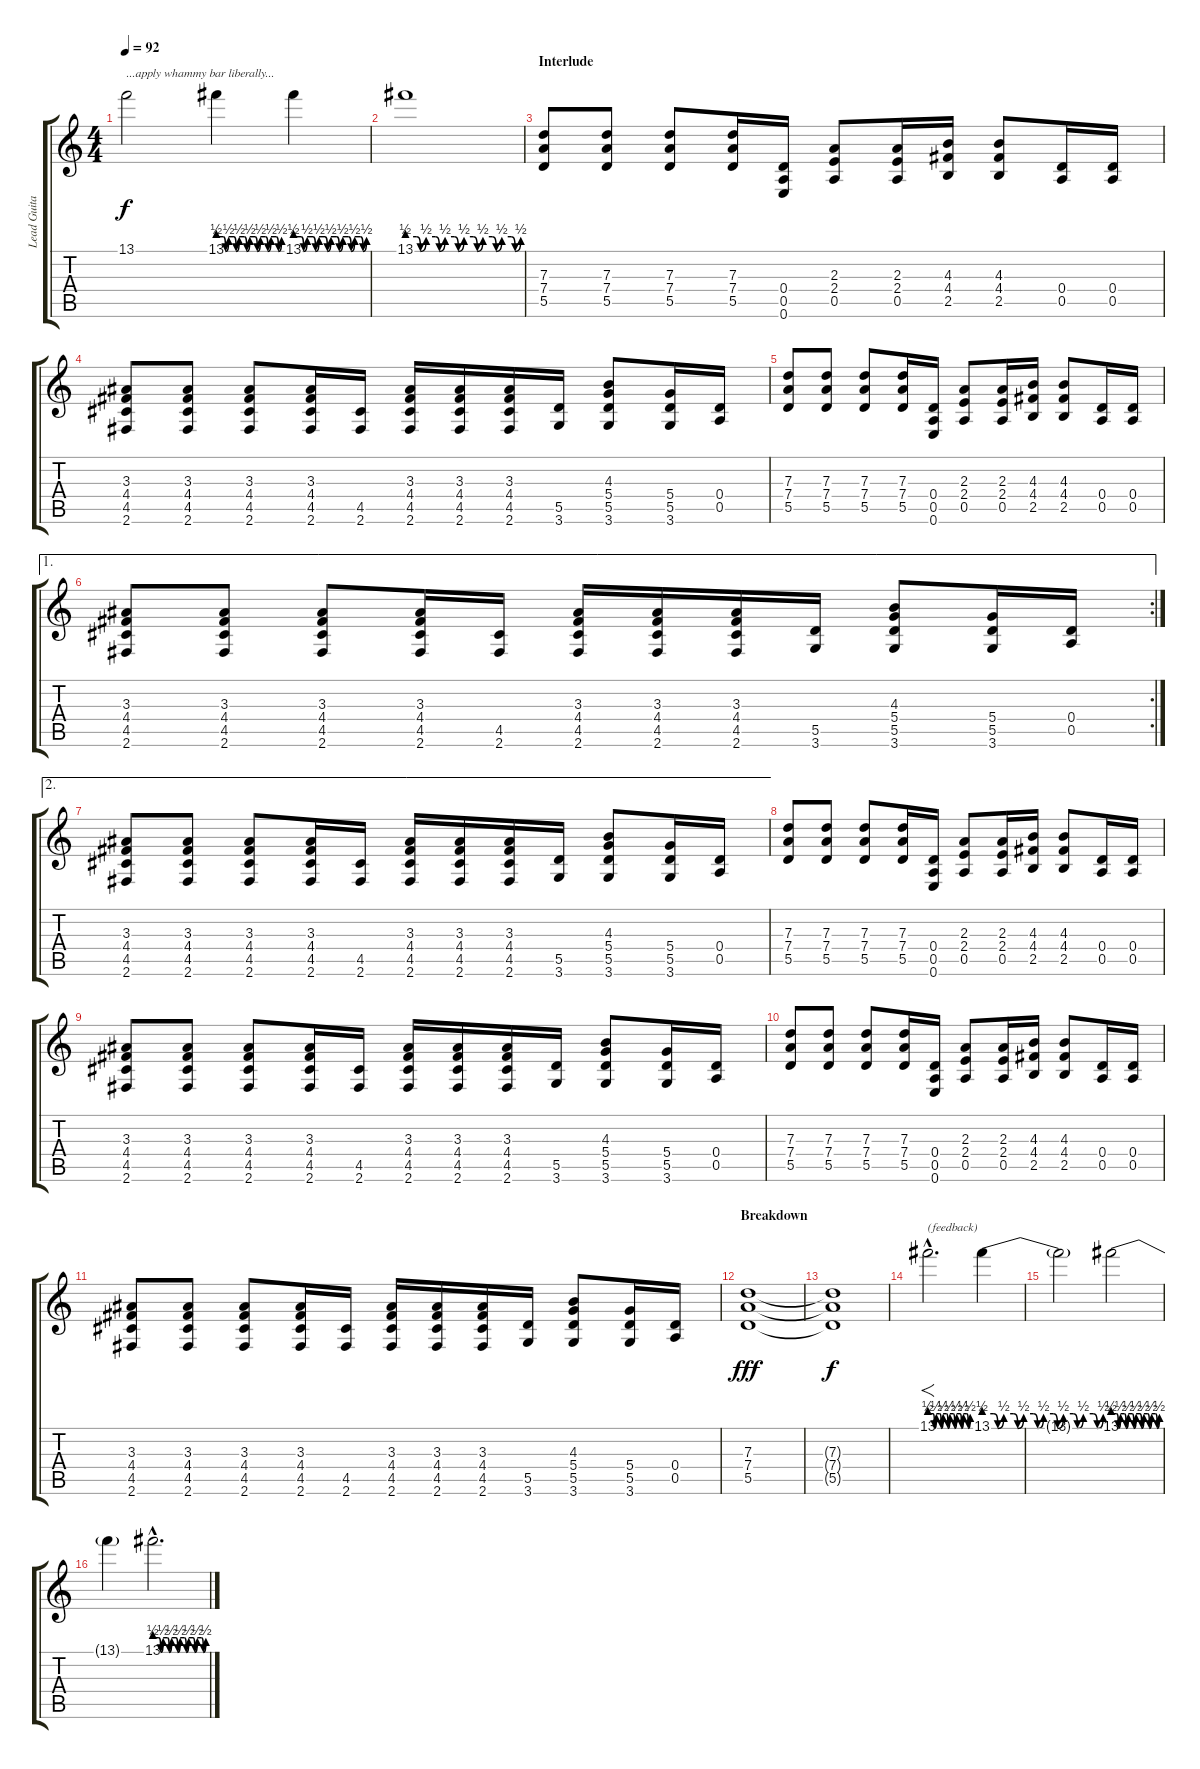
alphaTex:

\track ("Lead Guitar" "Lead Guita") {instrument overdrivenguitar}
\staff {score tabs}
\tuning (E4 B3 G3 D3 A2 E2) {hide}
\ts (4 4)
\tempo 92
\clef g2
\ks c
13.1{t}.2{txt "...apply whammy bar liberally..." dy f} 13.1{be (custom 0 2 5 2 7 0 10 2 15 2 17 0 20 2 25 2 27 0 30 2 35 2 37 0 40 2 45 2 47 0 50 2 55 2 57 0 60 2)}.4 13.1{be (custom 0 2 5 2 7 0 10 2 15 2 17 0 20 2 25 2 27 0 30 2 35 2 37 0 40 2 45 2 47 0 50 2 55 2 57 0 60 2)}.4 |
13.1{be (custom 0 2 5 2 7 0 10 2 15 2 17 0 20 2 25 2 27 0 30 2 35 2 37 0 40 2 45 2 47 0 50 2 55 2 57 0 60 2)}.1 |
\section ("" "Interlude")
(7.3 7.4 5.5).8 (7.3 7.4 5.5).8 (7.3 7.4 5.5).8 (7.3 7.4 5.5).16 (0.4 0.5 0.6).16 (2.3 2.4 0.5).8 (2.3 2.4 0.5).16 (4.3 4.4 2.5).16 (4.3 4.4 2.5).8 (0.4 0.5).16 (0.4 0.5).16 |
(3.3 4.4 4.5 2.6).8 (3.3 4.4 4.5 2.6).8 (3.3 4.4 4.5 2.6).8 (3.3 4.4 4.5 2.6).16 (4.5 2.6).16 (3.3 4.4 4.5 2.6).16 (3.3 4.4 4.5 2.6).16 (3.3 4.4 4.5 2.6).16 (5.5 3.6).16 (4.3 5.4 5.5 3.6).8 (5.4 5.5 3.6).16 (0.4 0.5).16 |
(7.3 7.4 5.5).8 (7.3 7.4 5.5).8 (7.3 7.4 5.5).8 (7.3 7.4 5.5).16 (0.4 0.5 0.6).16 (2.3 2.4 0.5).8 (2.3 2.4 0.5).16 (4.3 4.4 2.5).16 (4.3 4.4 2.5).8 (0.4 0.5).16 (0.4 0.5).16 |
\ae 1
\rc 2
(3.3 4.4 4.5 2.6).8 (3.3 4.4 4.5 2.6).8 (3.3 4.4 4.5 2.6).8 (3.3 4.4 4.5 2.6).16 (4.5 2.6).16 (3.3 4.4 4.5 2.6).16 (3.3 4.4 4.5 2.6).16 (3.3 4.4 4.5 2.6).16 (5.5 3.6).16 (4.3 5.4 5.5 3.6).8 (5.4 5.5 3.6).16 (0.4 0.5).16 |
\ae 2
(3.3 4.4 4.5 2.6).8 (3.3 4.4 4.5 2.6).8 (3.3 4.4 4.5 2.6).8 (3.3 4.4 4.5 2.6).16 (4.5 2.6).16 (3.3 4.4 4.5 2.6).16 (3.3 4.4 4.5 2.6).16 (3.3 4.4 4.5 2.6).16 (5.5 3.6).16 (4.3 5.4 5.5 3.6).8 (5.4 5.5 3.6).16 (0.4 0.5).16 |
(7.3 7.4 5.5).8 (7.3 7.4 5.5).8 (7.3 7.4 5.5).8 (7.3 7.4 5.5).16 (0.4 0.5 0.6).16 (2.3 2.4 0.5).8 (2.3 2.4 0.5).16 (4.3 4.4 2.5).16 (4.3 4.4 2.5).8 (0.4 0.5).16 (0.4 0.5).16 |
(3.3 4.4 4.5 2.6).8 (3.3 4.4 4.5 2.6).8 (3.3 4.4 4.5 2.6).8 (3.3 4.4 4.5 2.6).16 (4.5 2.6).16 (3.3 4.4 4.5 2.6).16 (3.3 4.4 4.5 2.6).16 (3.3 4.4 4.5 2.6).16 (5.5 3.6).16 (4.3 5.4 5.5 3.6).8 (5.4 5.5 3.6).16 (0.4 0.5).16 |
(7.3 7.4 5.5).8 (7.3 7.4 5.5).8 (7.3 7.4 5.5).8 (7.3 7.4 5.5).16 (0.4 0.5 0.6).16 (2.3 2.4 0.5).8 (2.3 2.4 0.5).16 (4.3 4.4 2.5).16 (4.3 4.4 2.5).8 (0.4 0.5).16 (0.4 0.5).16 |
(3.3 4.4 4.5 2.6).8 (3.3 4.4 4.5 2.6).8 (3.3 4.4 4.5 2.6).8 (3.3 4.4 4.5 2.6).16 (4.5 2.6).16 (3.3 4.4 4.5 2.6).16 (3.3 4.4 4.5 2.6).16 (3.3 4.4 4.5 2.6).16 (5.5 3.6).16 (4.3 5.4 5.5 3.6).8 (5.4 5.5 3.6).16 (0.4 0.5).16 |
\section ("" "Breakdown")
(7.3 7.4 5.5).1{dy fff} |
(7.3{t} 7.4{t} 5.5{t}).1{dy f volume 4} |
13.1{be (custom 0 2 5 2 7 0 10 2 15 2 17 0 20 2 25 2 27 0 30 2 35 2 37 0 40 2 45 2 47 0 50 2 55 2 57 0 60 2) hac}.2{f d txt "(feedback)" volume 11} 13.1{be (custom 0 2 5 2 7 0 10 2 15 2 17 0 20 2 25 2 27 0 30 2 35 2 37 0 40 2 45 2 47 0 50 2 55 2 57 0 60 2)}.4 |
13.1{t}.2 13.1{be (custom 0 2 5 2 7 0 10 2 15 2 17 0 20 2 25 2 27 0 30 2 35 2 37 0 40 2 45 2 47 0 50 2 55 2 57 0 60 2)}.2 |
13.1{t}.4 13.1{be (custom 0 2 5 2 7 0 10 2 15 2 17 0 20 2 25 2 27 0 30 2 35 2 37 0 40 2 45 2 47 0 50 2 55 2 57 0 60 2) hac}.2{d}
